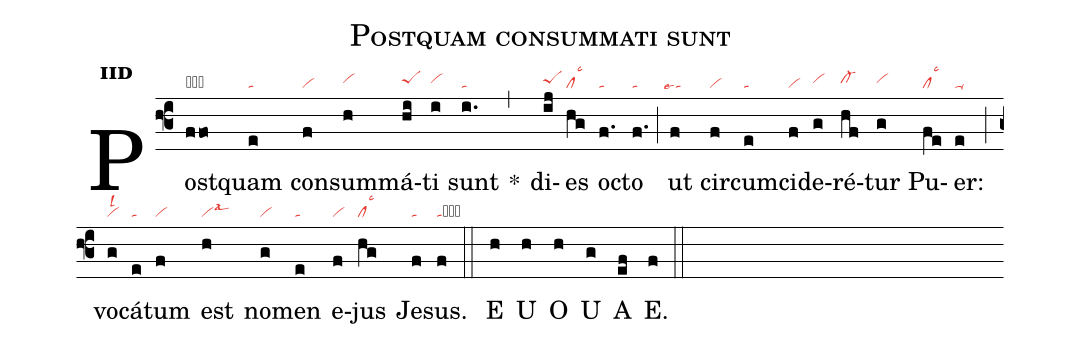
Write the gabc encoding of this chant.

name:Postquam consummati sunt;
office-part:an;
mode:2d;
nabc-lines:1;
%%
initial-style: 1;
name: Postquam consummati sunt;
mode: 2;
office-part: Antiphona;
annotation: Ant.;
annotation: ii d;
nabc-lines:1;
%%
(f3) Post(ffo|obvs)quam(e|ta) con(f|vi)sum(h|vihh)má(hi|peShh)ti(i|vihh) sunt(i.|ta) <sp>*</sp>(,) di(ij|peShh)es(hg|cllsc3) oc(f.|ta)to(f.|ta) (;) ut(f|``talse4) cir(f|vi)cum(e|ta)ci(f|vi)de(g|vihh)ré(hf|cl-hh)tur(g|vihh) Pu(fe|cllsc3)er:(e|ta-) (;) vo(g|vilsl2)cá(e|ta)tum(f|vi) est(h|vilsal3) no(g|vi)men(e|ta) e(f|vi)jus(hg|cllsc3) Je(f|ta)sus.(f|tacb) (::)
<eu> E(h) U(h) O(h) U(g) A(ef) E.(f) </eu> (::)
